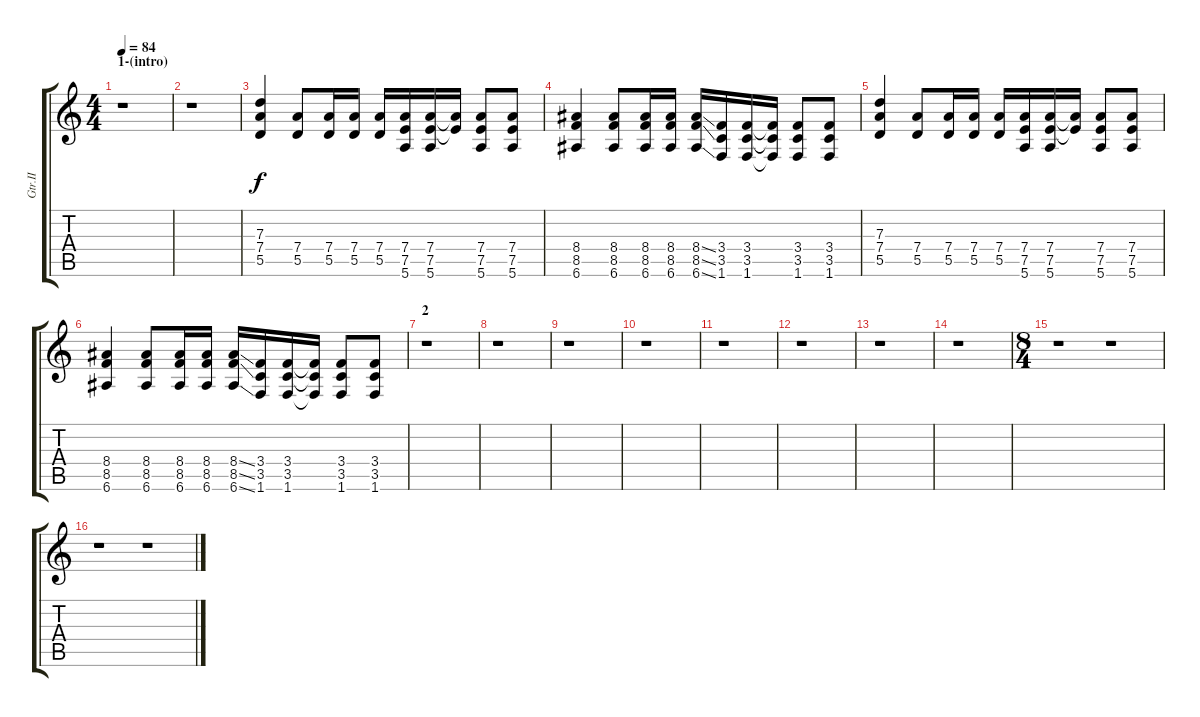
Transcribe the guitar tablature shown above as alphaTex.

\track ("Gtr.II" "Gtr.II") {instrument distortionguitar}
\staff {score tabs}
\tuning (E4 B3 G3 D3 A2 E2) {hide}
\ts (4 4)
\section ("" "1-(intro)")
\tempo 84
\clef g2
\ks c
r.1{dy f instrument distortionguitar} |
r.1 |
(7.3 7.4 5.5).4 (7.4 5.5).8 (7.4 5.5).16 (7.4 5.5).16 (7.4 5.5).16 (7.4 7.5 5.6).16 (7.4 7.5 5.6).16 (7.4{t} 7.5{t}).16 (7.4 7.5 5.6).8 (7.4 7.5 5.6).8 |
(8.4 8.5 6.6).4 (8.4 8.5 6.6).8 (8.4 8.5 6.6).16 (8.4 8.5 6.6).16 (8.4{ss} 8.5{ss} 6.6{ss}).16 (3.4 3.5 1.6).16 (3.4 3.5 1.6).16 (3.4{t} 3.5{t} 1.6{t}).16 (3.4 3.5 1.6).8 (3.4 3.5 1.6).8 |
(7.3 7.4 5.5).4 (7.4 5.5).8 (7.4 5.5).16 (7.4 5.5).16 (7.4 5.5).16 (7.4 7.5 5.6).16 (7.4 7.5 5.6).16 (7.4{t} 7.5{t}).16 (7.4 7.5 5.6).8 (7.4 7.5 5.6).8 |
(8.4 8.5 6.6).4 (8.4 8.5 6.6).8 (8.4 8.5 6.6).16 (8.4 8.5 6.6).16 (8.4{ss} 8.5{ss} 6.6{ss}).16 (3.4 3.5 1.6).16 (3.4 3.5 1.6).16 (3.4{t} 3.5{t} 1.6{t}).16 (3.4 3.5 1.6).8 (3.4 3.5 1.6).8 |
\section ("" "2")
r.1 |
r.1 |
r.1 |
r.1 |
r.1 |
r.1 |
r.1 |
r.1 |
\ts (8 4)
r.1 r.1 |
r.1 r.1
